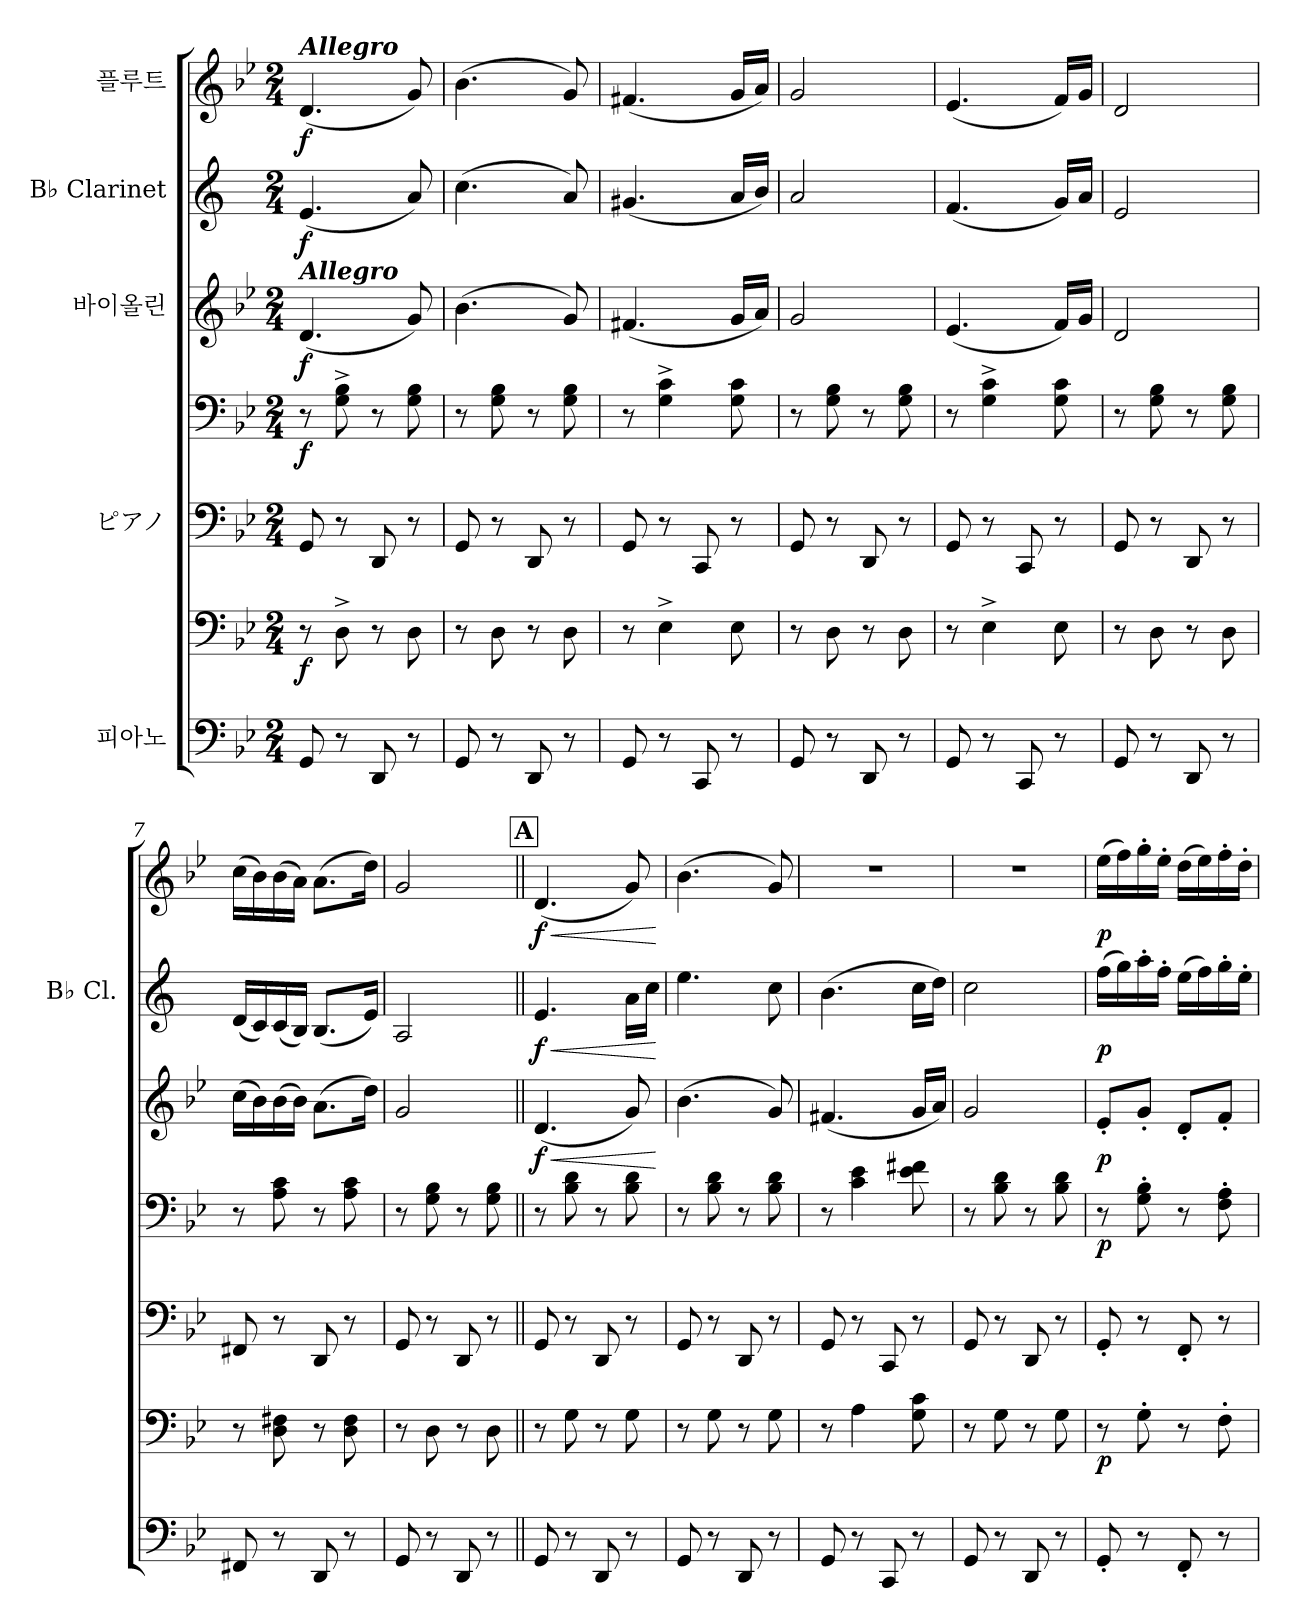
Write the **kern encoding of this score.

**kern	**kern	**dynam	**kern	**kern	**dynam	**kern	**dynam	**kern	**dynam	**kern	**dynam
*part5	*part5	*part5	*part4	*part4	*part4	*part3	*part3	*part2	*part2	*part1	*part1
*staff7	*staff6	*staff6/7	*staff5	*staff4	*staff4/5	*staff3	*staff3	*staff2	*staff2	*staff1	*staff1
*I"피아노	*	*	*I"ピアノ	*	*	*I"바이올린	*	*I"B♭ Clarinet	*	*I"플루트	*
*	*	*	*	*	*	*	*	*I'B♭ Cl.	*	*	*
*clefF4	*clefF4	*	*clefF4	*clefF4	*	*clefG2	*	*clefG2	*	*clefG2	*
*	*	*	*	*	*	*	*	*ITrd1c2	*	*	*
*k[b-e-]	*k[b-e-]	*	*k[b-e-]	*k[b-e-]	*	*k[b-e-]	*	*k[b-e-]	*	*k[b-e-]	*
*M2/4	*M2/4	*	*M2/4	*M2/4	*	*M2/4	*	*M2/4	*	*M2/4	*
*MM126	*MM126	*	*MM126	*MM126	*	*MM126	*	*MM126	*	*MM126	*
=1	=1	=1	=1	=1	=1	=1	=1	=1	=1	=1	=1
!	!	!	!	!	!	!	!	!	!	!LO:TX:a:Bi:t=Allegro	!
!	!	!	!	!	!	!LO:TX:a:Bi:t=Allegro	!	!	!	!	!
!	!	!LO:DY:b	!	!	!LO:DY:b	!	!LO:DY:b	!	!LO:DY:b	!	!LO:DY:b
8GG/	8r	f	8GG/	8r	f	(<4.d/	f	(<4.d/	f	(<4.d/	f
8r	8D^\	.	8r	8G\^ 8B-\^	.	.	.	.	.	.	.
8DD/	8r	.	8DD/	8r	.	.	.	.	.	.	.
8r	8D\	.	8r	8G\ 8B-\	.	8g/)	.	8g/)	.	8g/)	.
=2	=2	=2	=2	=2	=2	=2	=2	=2	=2	=2	=2
8GG/	8r	.	8GG/	8r	.	(>4.b-\	.	(>4.b-\	.	(>4.b-\	.
8r	8D\	.	8r	8G\ 8B-\	.	.	.	.	.	.	.
8DD/	8r	.	8DD/	8r	.	.	.	.	.	.	.
8r	8D\	.	8r	8G\ 8B-\	.	8g/)	.	8g/)	.	8g/)	.
=3	=3	=3	=3	=3	=3	=3	=3	=3	=3	=3	=3
8GG/	8r	.	8GG/	8r	.	(<4.f#X/	.	(<4.f#X/	.	(<4.f#X/	.
8r	4E-^\	.	8r	4G\^ 4c\^	.	.	.	.	.	.	.
8CC/	.	.	8CC/	.	.	.	.	.	.	.	.
8r	8E-\	.	8r	8G\ 8c\	.	16g/LL	.	16g/LL	.	16g/LL	.
.	.	.	.	.	.	16a/JJ)	.	16a/JJ)	.	16a/JJ)	.
=4	=4	=4	=4	=4	=4	=4	=4	=4	=4	=4	=4
8GG/	8r	.	8GG/	8r	.	2g/	.	2g/	.	2g/	.
8r	8D\	.	8r	8G\ 8B-\	.	.	.	.	.	.	.
8DD/	8r	.	8DD/	8r	.	.	.	.	.	.	.
8r	8D\	.	8r	8G\ 8B-\	.	.	.	.	.	.	.
=5	=5	=5	=5	=5	=5	=5	=5	=5	=5	=5	=5
8GG/	8r	.	8GG/	8r	.	(<4.e-/	.	(<4.e-/	.	(<4.e-/	.
8r	4E-^\	.	8r	4G\^ 4c\^	.	.	.	.	.	.	.
8CC/	.	.	8CC/	.	.	.	.	.	.	.	.
8r	8E-\	.	8r	8G\ 8c\	.	16f/LL)	.	16f/LL)	.	16f/LL)	.
.	.	.	.	.	.	16g/JJ	.	16g/JJ	.	16g/JJ	.
=6	=6	=6	=6	=6	=6	=6	=6	=6	=6	=6	=6
8GG/	8r	.	8GG/	8r	.	2d/	.	2d/	.	2d/	.
8r	8D\	.	8r	8G\ 8B-\	.	.	.	.	.	.	.
8DD/	8r	.	8DD/	8r	.	.	.	.	.	.	.
8r	8D\	.	8r	8G\ 8B-\	.	.	.	.	.	.	.
!!LO:PB:g=z
=7	=7	=7	=7	=7	=7	=7	=7	=7	=7	=7	=7
8FF#X/	8r	.	8FF#X/	8r	.	(>16cc\LL	.	(<16c/LL	.	(>16cc\LL	.
.	.	.	.	.	.	16b-\)	.	16B-/)	.	16b-\)	.
8r	8D\ 8F#X\	.	8r	8A\ 8c\	.	(>16b-\	.	(<16B-/	.	(>16b-\	.
.	.	.	.	.	.	16b-\JJ)	.	16A/JJ)	.	16a\JJ)	.
8DD/	8r	.	8DD/	8r	.	(>8.a\L	.	(<8.A/L	.	(>8.a\L	.
8r	8D\ 8F#\	.	8r	8A\ 8c\	.	.	.	.	.	.	.
.	.	.	.	.	.	16dd\Jk)	.	16d/Jk)	.	16dd\Jk)	.
=8	=8	=8	=8	=8	=8	=8	=8	=8	=8	=8	=8
8GG/	8r	.	8GG/	8r	.	2g/	.	2G/	.	2g/	.
8r	8D\	.	8r	8G\ 8B-\	.	.	.	.	.	.	.
8DD/	8r	.	8DD/	8r	.	.	.	.	.	.	.
8r	8D\	.	8r	8G\ 8B-\	.	.	.	.	.	.	.
!!LO:REH:place=s1:a:B:fs=14:t=A
=9||	=9||	=9||	=9||	=9||	=9||	=9||	=9||	=9||	=9||	=9||	=9||
!	!	!	!	!	!	!	!LO:HP:b	!	!LO:HP:b	!	!LO:HP:b
!	!	!	!	!	!	!	!LO:DY:n=1:b	!	!LO:DY:n=1:b	!	!LO:DY:n=1:b
8GG/	8r	.	8GG/	8r	.	(<4.d/	< f	4.d/	< f	(<4.d/	< f
8r	8G\	.	8r	8B-\ 8d\	.	.	.	.	.	.	.
8DD/	8r	.	8DD/	8r	.	.	.	.	.	.	.
8r	8G\	.	8r	8B-\ 8d\	.	8g/)	.	16g\LL	.	8g/)	.
.	.	.	.	.	.	.	.	16b-\JJ	.	.	.
.	.	.	.	.	.	.	[	.	[	.	[
=10	=10	=10	=10	=10	=10	=10	=10	=10	=10	=10	=10
8GG/	8r	.	8GG/	8r	.	(>4.b-\	.	4.dd\	.	(>4.b-\	.
8r	8G\	.	8r	8B-\ 8d\	.	.	.	.	.	.	.
8DD/	8r	.	8DD/	8r	.	.	.	.	.	.	.
8r	8G\	.	8r	8B-\ 8d\	.	8g/)	.	8b-\	.	8g/)	.
=11	=11	=11	=11	=11	=11	=11	=11	=11	=11	=11	=11
8GG/	8r	.	8GG/	8r	.	(<4.f#X/	.	(>4.a\	.	2r	.
8r	4A\	.	8r	4c\ 4e-\	.	.	.	.	.	.	.
8CC/	.	.	8CC/	.	.	.	.	.	.	.	.
8r	8G\ 8c\	.	8r	8e-\ 8f#X\	.	16g/LL	.	16b-\LL	.	.	.
.	.	.	.	.	.	16a/JJ)	.	16cc\JJ)	.	.	.
=12	=12	=12	=12	=12	=12	=12	=12	=12	=12	=12	=12
8GG/	8r	.	8GG/	8r	.	2g/	.	2b-\	.	2r	.
8r	8G\	.	8r	8B-\ 8d\	.	.	.	.	.	.	.
8DD/	8r	.	8DD/	8r	.	.	.	.	.	.	.
8r	8G\	.	8r	8B-\ 8d\	.	.	.	.	.	.	.
!!LO:PB:g=z
=13	=13	=13	=13	=13	=13	=13	=13	=13	=13	=13	=13
!	!	!LO:DY:b	!	!	!LO:DY:b	!	!LO:DY:b	!	!LO:DY:b	!	!LO:DY:b
8GG'/	8r	p	8GG'/	8r	p	8e-'/L	p	(>16ee-\LL	p	(>16ee-\LL	p
.	.	.	.	.	.	.	.	16ff\)	.	16ff\)	.
8r	8G'\	.	8r	8G\' 8B-\'	.	8g'/J	.	16gg'\	.	16gg'\	.
.	.	.	.	.	.	.	.	16ee-'\JJ	.	16ee-'\JJ	.
8FF'/	8r	.	8FF'/	8r	.	8d'/L	.	(>16dd\LL	.	(>16dd\LL	.
.	.	.	.	.	.	.	.	16ee-\)	.	16ee-\)	.
8r	8F'\	.	8r	8F\' 8A\'	.	8f'/J	.	16ff'\	.	16ff'\	.
.	.	.	.	.	.	.	.	16dd'\JJ	.	16dd'\JJ	.
=	=	=	=	=	=	=	=	=	=	=	=
*-	*-	*-	*-	*-	*-	*-	*-	*-	*-	*-	*-
